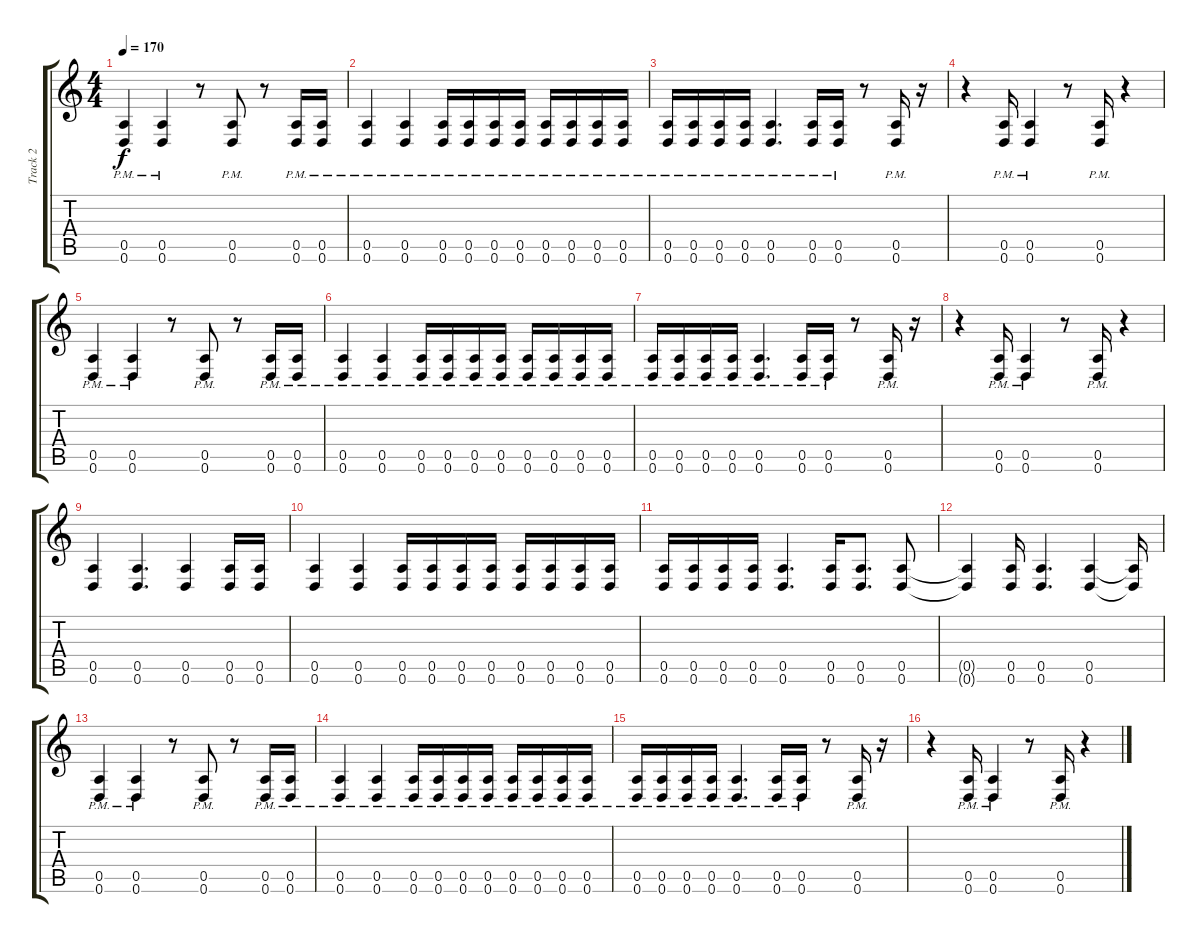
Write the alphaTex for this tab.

\track ("Track 2" "Track 2") {instrument overdrivenguitar}
\staff {score tabs}
\tuning (E4 B3 G3 D3 A2 D2) {hide}
\ts (4 4)
\tempo 170
\clef g2
\ks c
(0.5{pm} 0.6{pm}).4{dy f} (0.5{pm} 0.6{pm}).4 r.8 (0.5{pm} 0.6{pm}).8 r.8 (0.5{pm} 0.6{pm}).16 (0.5{pm} 0.6{pm}).16 |
(0.5{pm} 0.6{pm}).4 (0.5{pm} 0.6{pm}).4 (0.5{pm} 0.6{pm}).16 (0.5{pm} 0.6{pm}).16 (0.5{pm} 0.6{pm}).16 (0.5{pm} 0.6{pm}).16 (0.5{pm} 0.6{pm}).16 (0.5{pm} 0.6{pm}).16 (0.5{pm} 0.6{pm}).16 (0.5{pm} 0.6{pm}).16 |
(0.5{pm} 0.6{pm}).16 (0.5{pm} 0.6{pm}).16 (0.5{pm} 0.6{pm}).16 (0.5{pm} 0.6{pm}).16 (0.5{pm} 0.6{pm}).4{d} (0.5{pm} 0.6{pm}).16 (0.5 0.6{pm}).16 r.8 (0.5{pm} 0.6{pm}).16 r.16 |
r.4 (0.5{pm} 0.6{pm}).16 (0.5{pm} 0.6{pm}).4 r.8 (0.5{pm} 0.6{pm}).16 r.4 |
(0.5{pm} 0.6{pm}).4 (0.5{pm} 0.6{pm}).4 r.8 (0.5{pm} 0.6{pm}).8 r.8 (0.5{pm} 0.6{pm}).16 (0.5{pm} 0.6{pm}).16 |
(0.5{pm} 0.6{pm}).4 (0.5{pm} 0.6{pm}).4 (0.5{pm} 0.6{pm}).16 (0.5{pm} 0.6{pm}).16 (0.5{pm} 0.6{pm}).16 (0.5{pm} 0.6{pm}).16 (0.5{pm} 0.6{pm}).16 (0.5{pm} 0.6{pm}).16 (0.5{pm} 0.6{pm}).16 (0.5{pm} 0.6{pm}).16 |
(0.5{pm} 0.6{pm}).16 (0.5{pm} 0.6{pm}).16 (0.5{pm} 0.6{pm}).16 (0.5{pm} 0.6{pm}).16 (0.5{pm} 0.6{pm}).4{d} (0.5{pm} 0.6{pm}).16 (0.5{pm} 0.6{pm}).16 r.8 (0.5{pm} 0.6{pm}).16 r.16 |
r.4 (0.5{pm} 0.6{pm}).16 (0.5{pm} 0.6{pm}).4 r.8 (0.5{pm} 0.6{pm}).16 r.4 |
(0.5 0.6).4 (0.5 0.6).4{d} (0.5 0.6).4 (0.5 0.6).16 (0.5 0.6).16 |
(0.5 0.6).4 (0.5 0.6).4 (0.5 0.6).16 (0.5 0.6).16 (0.5 0.6).16 (0.5 0.6).16 (0.5 0.6).16 (0.5 0.6).16 (0.5 0.6).16 (0.5 0.6).16 |
(0.5 0.6).16 (0.5 0.6).16 (0.5 0.6).16 (0.5 0.6).16 (0.5 0.6).4{d} (0.5 0.6).16 (0.5 0.6).8{d} (0.5 0.6).8 |
(0.5{t} 0.6{t}).4 (0.5 0.6).16 (0.5 0.6).4{d} (0.5 0.6).4 (0.5{t} 0.6{t}).16 |
(0.5{pm} 0.6{pm}).4 (0.5{pm} 0.6{pm}).4 r.8 (0.5{pm} 0.6{pm}).8 r.8 (0.5{pm} 0.6{pm}).16 (0.5{pm} 0.6{pm}).16 |
(0.5{pm} 0.6{pm}).4 (0.5{pm} 0.6{pm}).4 (0.5{pm} 0.6{pm}).16 (0.5{pm} 0.6{pm}).16 (0.5{pm} 0.6{pm}).16 (0.5{pm} 0.6{pm}).16 (0.5{pm} 0.6{pm}).16 (0.5{pm} 0.6{pm}).16 (0.5{pm} 0.6{pm}).16 (0.5{pm} 0.6{pm}).16 |
(0.5{pm} 0.6{pm}).16 (0.5{pm} 0.6{pm}).16 (0.5{pm} 0.6{pm}).16 (0.5{pm} 0.6{pm}).16 (0.5{pm} 0.6{pm}).4{d} (0.5{pm} 0.6{pm}).16 (0.5{pm} 0.6{pm}).16 r.8 (0.5{pm} 0.6{pm}).16 r.16 |
r.4 (0.5{pm} 0.6{pm}).16 (0.5{pm} 0.6{pm}).4 r.8 (0.5{pm} 0.6{pm}).16 r.4
